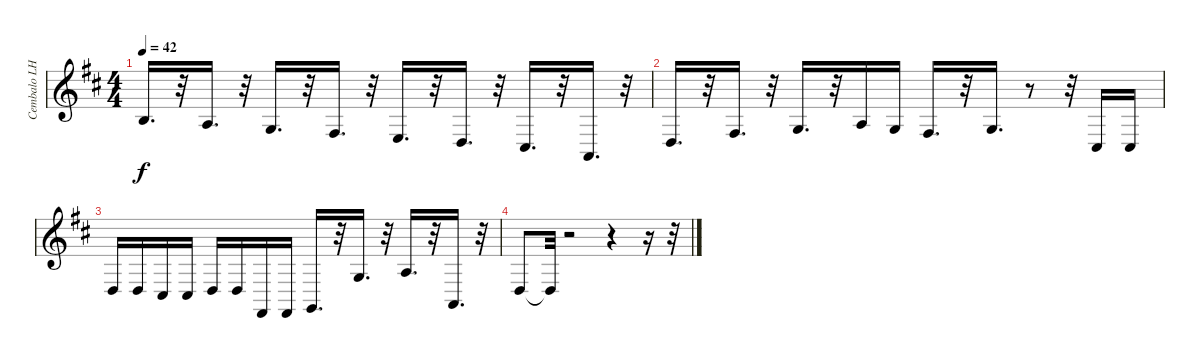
\track ("Cembalo LH" "Cembalo LH") {mute instrument acousticgrandpiano}
\staff {score}
\tuning (E4 B3 G3 D3 A2 E2) {hide}
\ts (4 4)
\tempo 42
\clef g2
\ks d
0.2.16{d dy f} r.32 2.3.16{d} r.32 0.3.16{d} r.32 4.4.16{d} r.32 2.4.16{d} r.32 0.4.16{d} r.32 4.5.16{d} r.32 0.5.16{d} r.32 |
0.4.16{d} r.32 4.4.16{d} r.32 0.3.16{d} r.32 2.3.16 0.3.16 4.4.16{d} r.32 0.3.16{d} r.8 r.32 4.5.16 4.5.16 |
0.4.16 0.4.16 4.5.16 4.5.16 0.4.16 0.4.16 2.6.16 2.6.16 3.6.16{d} r.32 0.3.16{d} r.32 2.3.16{d} r.32 0.5.16{d} r.32 |
0.4.8 0.4{t}.32 r.2 r.4 r.16 r.32
